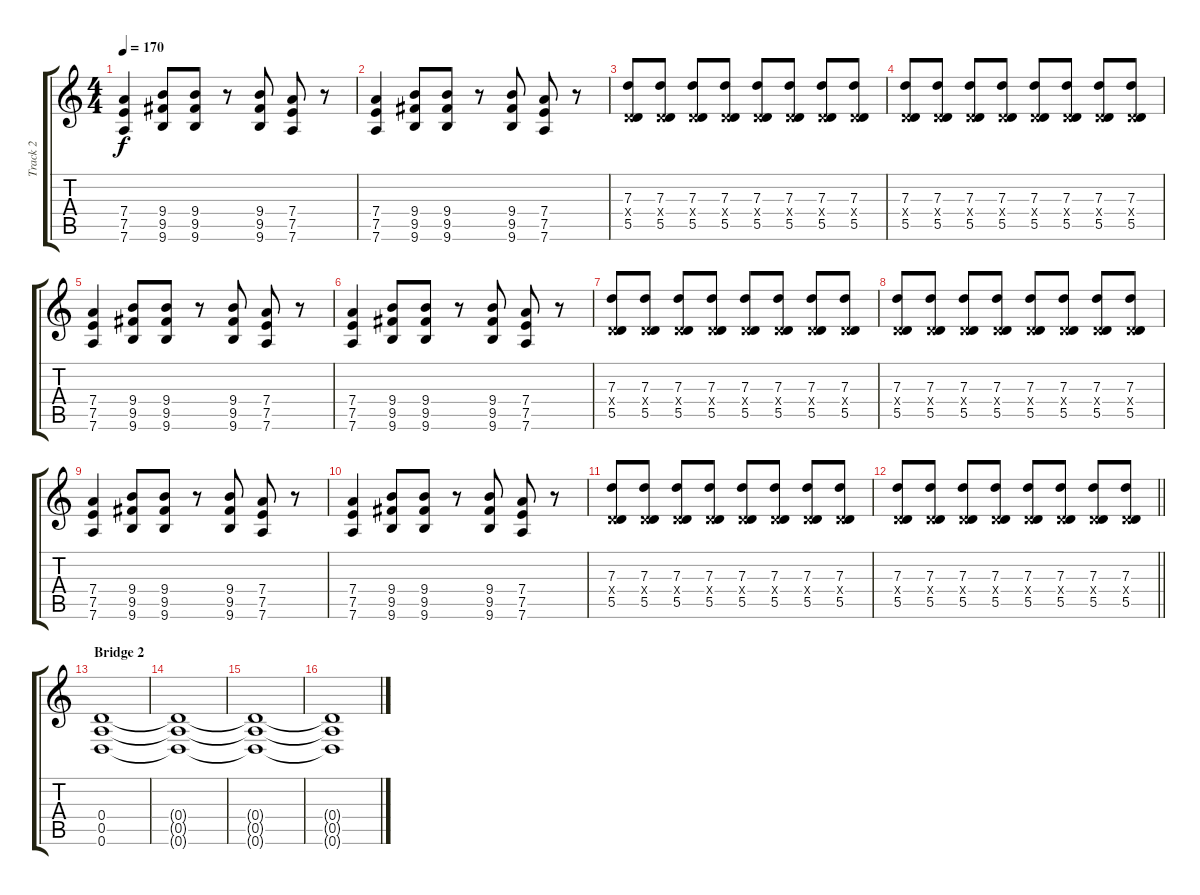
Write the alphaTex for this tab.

\track ("Track 2" "Track 2") {instrument distortionguitar}
\staff {score tabs}
\tuning (E4 B3 G3 D3 A2 D2) {hide}
\ts (4 4)
\tempo 170
\clef g2
\ks c
(7.4 7.5 7.6).4{dy f} (9.4 9.5 9.6).8 (9.4 9.5 9.6).8 r.8 (9.4 9.5 9.6).8 (7.4 7.5 7.6).8 r.8 |
(7.4 7.5 7.6).4 (9.4 9.5 9.6).8 (9.4 9.5 9.6).8 r.8 (9.4 9.5 9.6).8 (7.4 7.5 7.6).8 r.8 |
(7.3 0.4{x} 5.5).8 (7.3 0.4{x} 5.5).8 (7.3 0.4{x} 5.5).8 (7.3 0.4{x} 5.5).8 (7.3 0.4{x} 5.5).8 (7.3 0.4{x} 5.5).8 (7.3 0.4{x} 5.5).8 (7.3 0.4{x} 5.5).8 |
(7.3 0.4{x} 5.5).8 (7.3 0.4{x} 5.5).8 (7.3 0.4{x} 5.5).8 (7.3 0.4{x} 5.5).8 (7.3 0.4{x} 5.5).8 (7.3 0.4{x} 5.5).8 (7.3 0.4{x} 5.5).8 (7.3 0.4{x} 5.5).8 |
(7.4 7.5 7.6).4 (9.4 9.5 9.6).8 (9.4 9.5 9.6).8 r.8 (9.4 9.5 9.6).8 (7.4 7.5 7.6).8 r.8 |
(7.4 7.5 7.6).4 (9.4 9.5 9.6).8 (9.4 9.5 9.6).8 r.8 (9.4 9.5 9.6).8 (7.4 7.5 7.6).8 r.8 |
(7.3 0.4{x} 5.5).8 (7.3 0.4{x} 5.5).8 (7.3 0.4{x} 5.5).8 (7.3 0.4{x} 5.5).8 (7.3 0.4{x} 5.5).8 (7.3 0.4{x} 5.5).8 (7.3 0.4{x} 5.5).8 (7.3 0.4{x} 5.5).8 |
(7.3 0.4{x} 5.5).8 (7.3 0.4{x} 5.5).8 (7.3 0.4{x} 5.5).8 (7.3 0.4{x} 5.5).8 (7.3 0.4{x} 5.5).8 (7.3 0.4{x} 5.5).8 (7.3 0.4{x} 5.5).8 (7.3 0.4{x} 5.5).8 |
(7.4 7.5 7.6).4 (9.4 9.5 9.6).8 (9.4 9.5 9.6).8 r.8 (9.4 9.5 9.6).8 (7.4 7.5 7.6).8 r.8 |
(7.4 7.5 7.6).4 (9.4 9.5 9.6).8 (9.4 9.5 9.6).8 r.8 (9.4 9.5 9.6).8 (7.4 7.5 7.6).8 r.8 |
(7.3 0.4{x} 5.5).8 (7.3 0.4{x} 5.5).8 (7.3 0.4{x} 5.5).8 (7.3 0.4{x} 5.5).8 (7.3 0.4{x} 5.5).8 (7.3 0.4{x} 5.5).8 (7.3 0.4{x} 5.5).8 (7.3 0.4{x} 5.5).8 |
\barLineRight lightlight
(7.3 0.4{x} 5.5).8 (7.3 0.4{x} 5.5).8 (7.3 0.4{x} 5.5).8 (7.3 0.4{x} 5.5).8 (7.3 0.4{x} 5.5).8 (7.3 0.4{x} 5.5).8 (7.3 0.4{x} 5.5).8 (7.3 0.4{x} 5.5).8 |
\section ("" "Bridge 2")
(0.4 0.5 0.6).1 |
(0.4{t} 0.5{t} 0.6{t}).1 |
(0.4{t} 0.5{t} 0.6{t}).1 |
(0.4{t} 0.5{t} 0.6{t}).1
